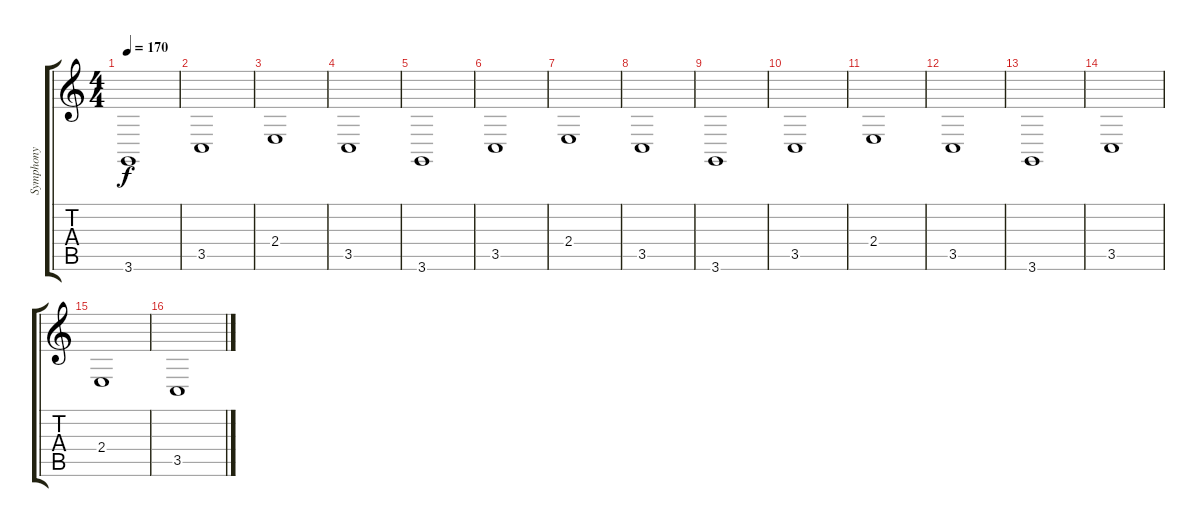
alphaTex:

\track ("Symphony" "Symphony") {instrument stringensemble1}
\staff {score tabs}
\tuning (E4 B3 G3 D3 A2 E2) {hide}
\ts (4 4)
\tempo 170
\clef g2
\ks c
3.6.1{dy f} |
3.5.1 |
2.4.1 |
3.5.1 |
3.6.1 |
3.5.1 |
2.4.1 |
3.5.1 |
3.6.1 |
3.5.1 |
2.4.1 |
3.5.1 |
3.6.1 |
3.5.1 |
2.4.1 |
3.5.1
